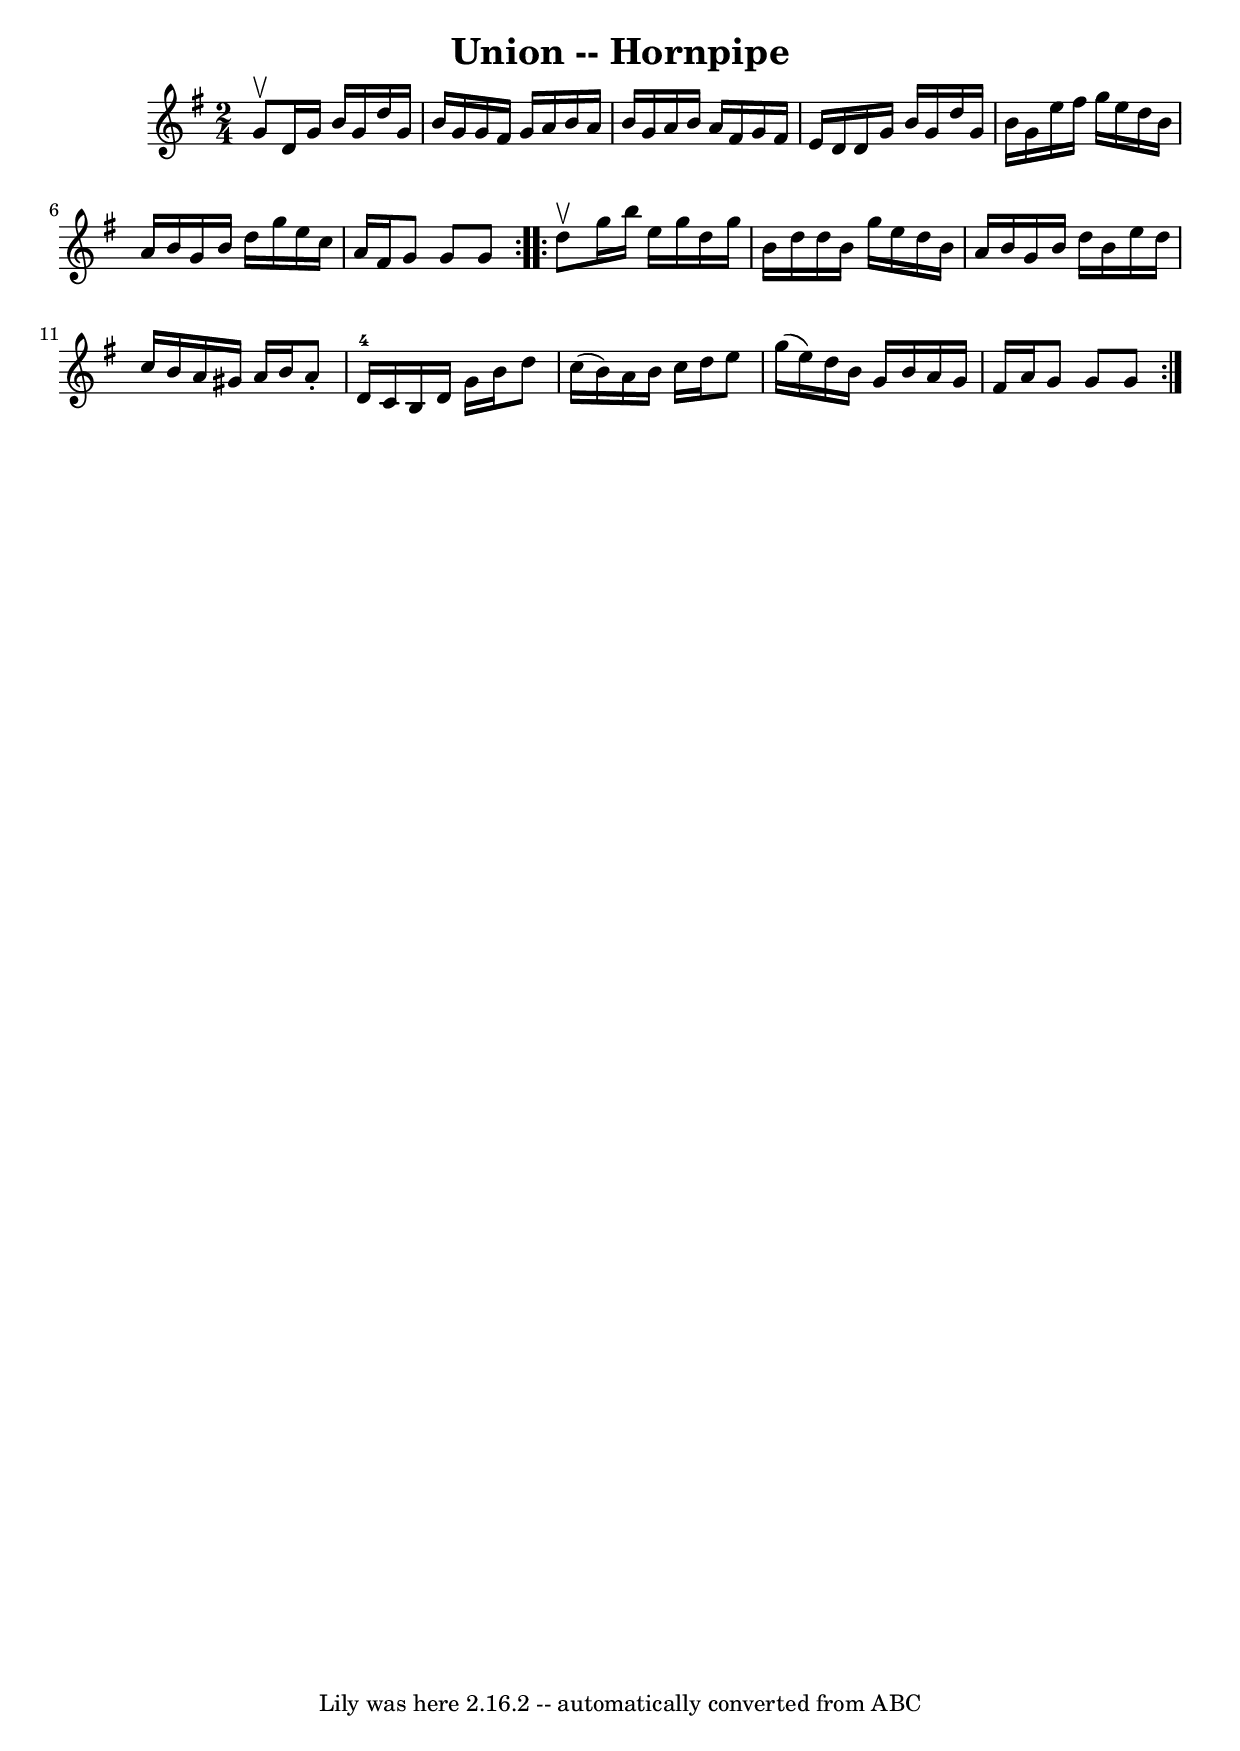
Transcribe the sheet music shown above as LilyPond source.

\version "2.7.40"
\include "Mammoth.ily"
\header {
	book = "Cole's 1000 Fiddle Tunes"
	crossRefNumber = "1"
	footnotes = ""
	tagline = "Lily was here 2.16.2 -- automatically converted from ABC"
	title = "Union -- Hornpipe"
}
voicedefault =  {
\set Score.defaultBarType = "empty"

\repeat volta 2 {
\time 2/4 \key g \major g'8^\upbow |
 d'16 g'16 b'16 g'16   
 d''16 g'16 b'16 g'16  |
 g'16 fis'16 g'16 a'16    
b'16 a'16 b'16 g'16  |
 a'16 b'16 a'16 fis'16 g'16 
 fis'16 e'16 d'16  |
 d'16 g'16 b'16 g'16 d''16   
 g'16 b'16 g'16  |
 e''16 fis''16 g''16 e''16 d''16   
 b'16 a'16 b'16  |
 g'16 b'16 d''16 g''16 e''16    
c''16 a'16 fis'16  |
 g'8 g'8 g'8  }     \repeat volta 2 {  
 d''8^\upbow |
 g''16 b''16 e''16 g''16 d''16 g''16    
b'16 d''16  |
 d''16 b'16 g''16 e''16 d''16 b'16    
a'16 b'16  |
 g'16 b'16 d''16 b'16 e''16 d''16    
c''16 b'16  |
 a'16 gis'16 a'16 b'16 a'8 -. d'16-4  
 c'16  |
 b16 d'16 g'16 b'16 d''8 c''16 (b'16) 
|
 a'16 b'16 c''16 d''16 e''8 g''16 (e''16) 
|
 d''16 b'16 g'16 b'16 a'16 g'16 fis'16 a'16  
|
 g'8 g'8 g'8  }   
}

\score{
    <<

	\context Staff="default"
	{
	    \voicedefault 
	}

    >>
	\layout {
	}
	\midi {}
}
